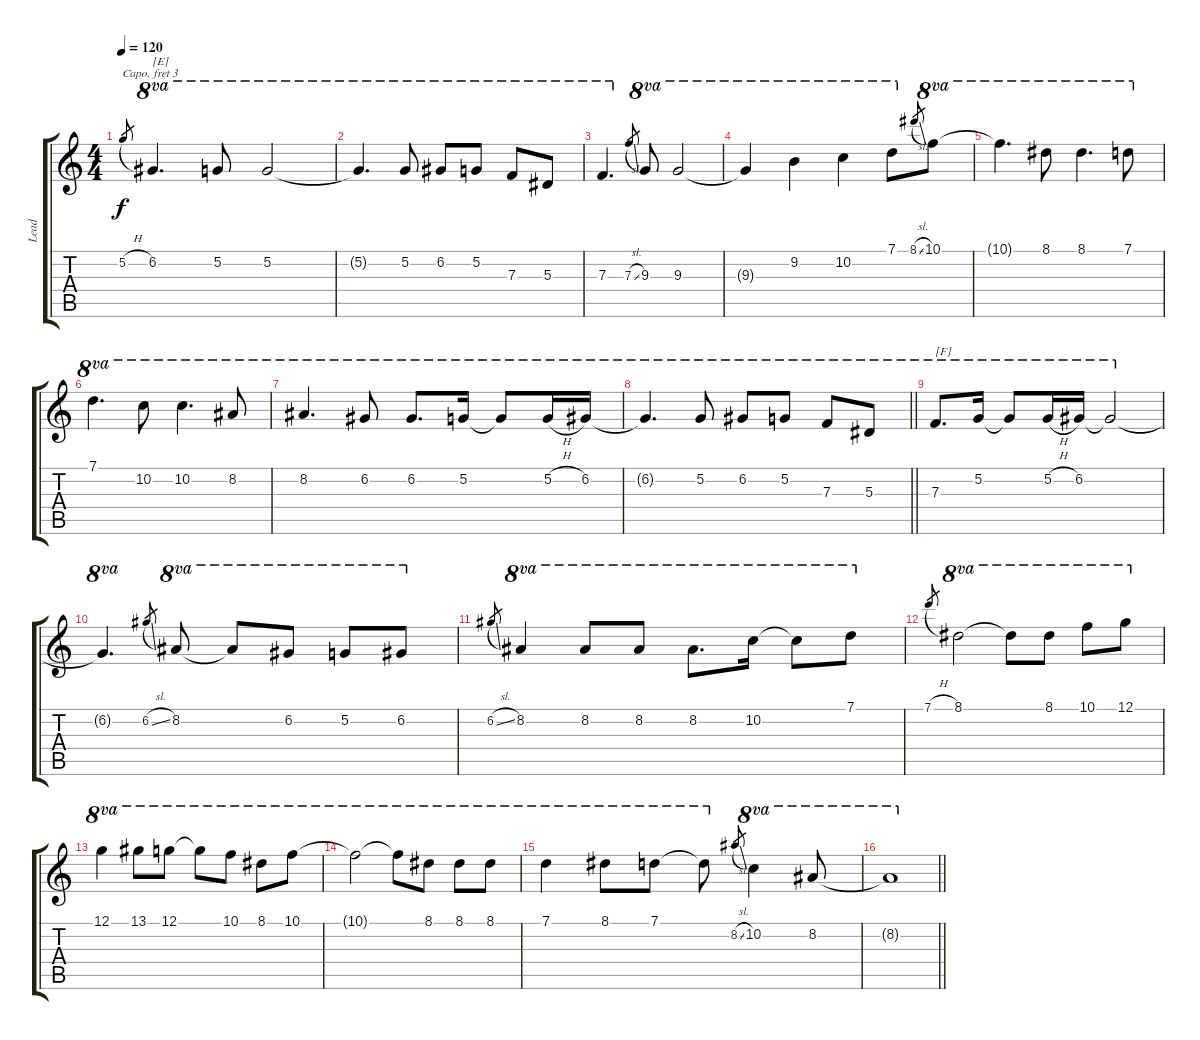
\track ("Lead" "Lead") {instrument acousticguitarsteel}
\staff {score tabs}
\capo 3
\tuning (E4 B3 G3 D3 A2 E2) {hide}
\ts (4 4)
\tempo 120
\clef g2
\ks c
5.2{h}.8{gr dy f} 6.2.4{d ot 8va txt "[E]"} 5.2.8{ot 8va} 5.2.2{ot 8va} |
5.2{t}.4{d ot 8va} 5.2.8{ot 8va} 6.2.8{ot 8va} 5.2.8{ot 8va} 7.3.8{ot 8va} 5.3.8{ot 8va} |
7.3.4{d ot 8va} 7.3{sl}.8{gr} 9.3.8{ot 8va} 9.3.2{ot 8va} |
9.3{t}.4{ot 8va} 9.2.4{ot 8va} 10.2.4{ot 8va} 7.1.8{ot 8va} 8.1{sl}.8{gr} 10.1.8{ot 8va} |
10.1{t}.4{d ot 8va} 8.1.8{ot 8va} 8.1.4{d ot 8va} 7.1.8{ot 8va} |
7.1.4{d ot 8va} 10.2.8{ot 8va} 10.2.4{d ot 8va} 8.2.8{ot 8va} |
8.2.4{d ot 8va} 6.2.8{ot 8va} 6.2.8{d ot 8va} 5.2.16{ot 8va} 5.2{t}.8{ot 8va} 5.2{h}.16{ot 8va} 6.2.16{ot 8va} |
\barLineRight lightlight
6.2{t}.4{d ot 8va} 5.2.8{ot 8va} 6.2.8{ot 8va} 5.2.8{ot 8va} 7.3.8{ot 8va} 5.3.8{ot 8va} |
7.3.8{d ot 8va txt "[F]"} 5.2.16{ot 8va} 5.2{t}.8{ot 8va} 5.2{h}.16{ot 8va} 6.2.16{ot 8va} 6.2{t}.2{ot 8va} |
6.2{t}.4{d ot 8va} 6.2{sl}.8{gr} 8.2.8{ot 8va} 8.2{t}.8{ot 8va} 6.2.8{ot 8va} 5.2.8{ot 8va} 6.2.8{ot 8va} |
6.2{sl}.8{gr} 8.2.4{ot 8va} 8.2.8{ot 8va} 8.2.8{ot 8va} 8.2.8{d ot 8va} 10.2.16{ot 8va} 10.2{t}.8{ot 8va} 7.1.8{ot 8va} |
7.1{h}.8{gr} 8.1.2{ot 8va} 8.1{t}.8{ot 8va} 8.1.8{ot 8va} 10.1.8{ot 8va} 12.1.8{ot 8va} |
12.1.4{ot 8va} 13.1.8{ot 8va} 12.1.8{ot 8va} 12.1{t}.8{ot 8va} 10.1.8{ot 8va} 8.1.8{ot 8va} 10.1.8{ot 8va} |
10.1{t}.2{ot 8va} 10.1{t}.8{ot 8va} 8.1.8{ot 8va} 8.1.8{ot 8va} 8.1.8{ot 8va} |
7.1.4{ot 8va} 8.1.8{ot 8va} 7.1.8{ot 8va} 7.1{t}.8{ot 8va} 8.2{sl}.8{gr} 10.2.4{ot 8va} 8.2.8{ot 8va} |
\barLineRight lightlight
8.2{t}.1{ot 8va}
